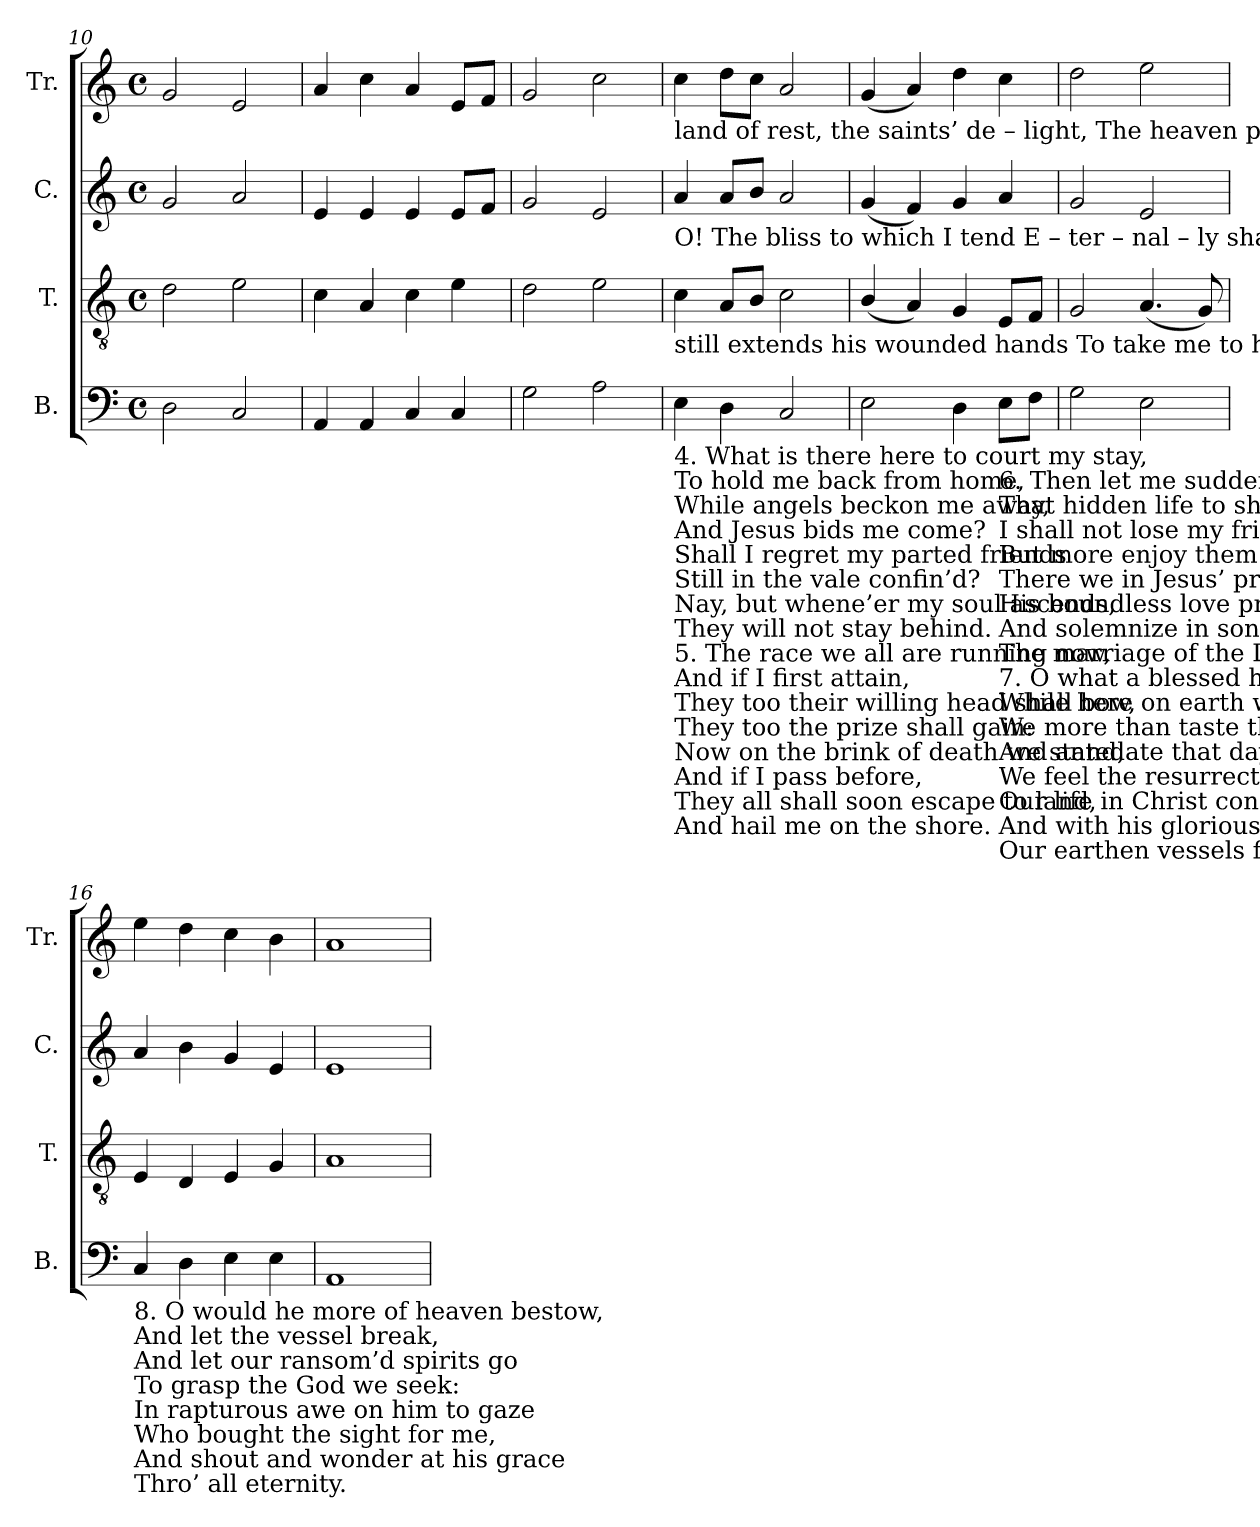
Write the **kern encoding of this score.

**kern	**kern	**kern	**kern
*part4	*part3	*part2	*part1
*staff4	*staff3	*staff2	*staff1
*I"B.	*I"T.	*I"C.	*I"Tr.
*I'B.	*I'T.	*I'C.	*I'Tr.
*clefF4	*clefGv2	*clefG2	*clefG2
*k[]	*k[]	*k[]	*k[]
*M4/4	*M4/4	*M4/4	*M4/4
*met(c)	*met(c)	*met(c)	*met(c)
=10	=10	=10	=10
2D\	2d\	2g/	2g/
2C/	2e\	2a/	2e/
=11	=11	=11	=11
4AA/	4c\	4e/	4a/
4AA/	4A/	4e/	4cc\
4C/	4c\	4e/	4a/
4C/	4e\	8e/L	8e/L
.	.	8f/J	8f/J
=12	=12	=12	=12
2G\	2d\	2g/	2g/
2A\	2e\	2e/	2cc\
!!LO:LB:g=z
=13	=13	=13	=13
!	!	!	!LO:TX:b:t=land  of   rest,   the  saints’  de – light,   The heaven prepar’d for  me.
!	!	!LO:TX:b:t=O!  The  bliss   to     which   I    tend     E   –   ter – nal – ly  shall   last.	!
!	!LO:TX:b:t=still  extends   his    wounded   hands   To       take  me  to  his  breast.	!	!
!LO:TX:b:t=4. What is there here to court my stay,	!	!	!
!LO:TX:b:t=To hold me back from home,	!	!	!
!LO:TX:b:t=While angels beckon me away,	!	!	!
!LO:TX:b:t=And Jesus bids me come?	!	!	!
!LO:TX:b:t=Shall I regret my parted friends	!	!	!
!LO:TX:b:t=Still in the vale confin’d?	!	!	!
!LO:TX:b:t=Nay, but whene’er my soul ascends,	!	!	!
!LO:TX:b:t=They will not stay behind.	!	!	!
!LO:TX:b:t=5. The race we all are running now,	!	!	!
!LO:TX:b:t=And if I first attain,	!	!	!
!LO:TX:b:t=They too their willing head shall bow,	!	!	!
!LO:TX:b:t=They too the prize shall gain&colon;	!	!	!
!LO:TX:b:t=Now on the brink of death we stand,	!	!	!
!LO:TX:b:t=And if I pass before,	!	!	!
!LO:TX:b:t=They all shall soon escape to land,	!	!	!
!LO:TX:b:t=And hail me on the shore.	!	!	!
4E\	4c\	4a/	4cc\
4D\	8A/L	8a/L	8dd\L
.	8B/J	8b/J	8cc\J
2C/	2c\	2a/	2a/
=14	=14	=14	=14
2E\	(4B/	(4g/	(4g/
.	4A/)	4f/)	4a/)
4D\	4G/	4g/	4dd\
!LO:TX:b:t=6. Then let me suddenly remove,	!	!	!
!LO:TX:b:t=That hidden life to share;	!	!	!
!LO:TX:b:t=I shall not lose my friends above,	!	!	!
!LO:TX:b:t=But more enjoy them there.	!	!	!
!LO:TX:b:t=There we in Jesus’ praise shall join,	!	!	!
!LO:TX:b:t=His boundless love proclaim,	!	!	!
!LO:TX:b:t=And solemnize in songs divine	!	!	!
!LO:TX:b:t=The marriage of the Lamb.	!	!	!
!LO:TX:b:t=7. O what a blessed hope is ours!	!	!	!
!LO:TX:b:t=While here on earth we stay,	!	!	!
!LO:TX:b:t=We more than taste the heavenly powers,	!	!	!
!LO:TX:b:t=And antedate that day&colon;	!	!	!
!LO:TX:b:t=We feel the resurrection near,	!	!	!
!LO:TX:b:t=Our life in Christ conceal’d,	!	!	!
!LO:TX:b:t=And with his glorious presence here	!	!	!
!LO:TX:b:t=Our earthen vessels filled.	!	!	!
8E\L	8E/L	4a/	4cc\
8F\J	8F/J	.	.
=15	=15	=15	=15
2G\	2G/	2g/	2dd\
2E\	(4.A/	2e/	2ee\
.	8G/)	.	.
=16	=16	=16	=16
!LO:TX:b:t=8. O would he more of heaven bestow,	!	!	!
!LO:TX:b:t=And let the vessel break,	!	!	!
!LO:TX:b:t=And let our ransom’d spirits go	!	!	!
!LO:TX:b:t=To grasp the God we seek&colon;	!	!	!
!LO:TX:b:t=In rapturous awe on him to gaze	!	!	!
!LO:TX:b:t=Who bought the sight for me,	!	!	!
!LO:TX:b:t=And shout and wonder at his grace	!	!	!
!LO:TX:b:t=Thro’ all eternity.	!	!	!
4C/	4E/	4a/	4ee\
4D\	4D/	4b\	4dd\
4E\	4E/	4g/	4cc\
4E\	4G/	4e/	4b\
=17	=17	=17	=17
1AA	1A	1e	1a
=	=	=	=
*-	*-	*-	*-
